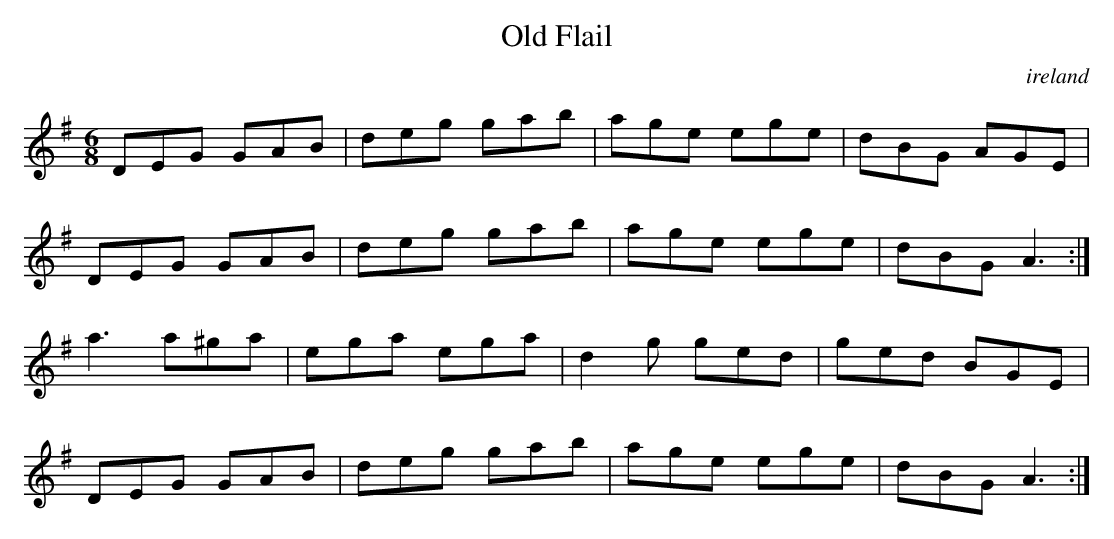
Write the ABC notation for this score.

X:1
T:Old Flail
O:ireland
M:6/8
L:1/8
K:G Major
DEG GAB|deg gab|age ege|dBG AGE|!
DEG GAB|deg gab|age ege|dBG A3:|!
a3 a^ga|ega ega|d2g ged|ged BGE|!
DEG GAB|deg gab|age ege|dBG A3:|!
